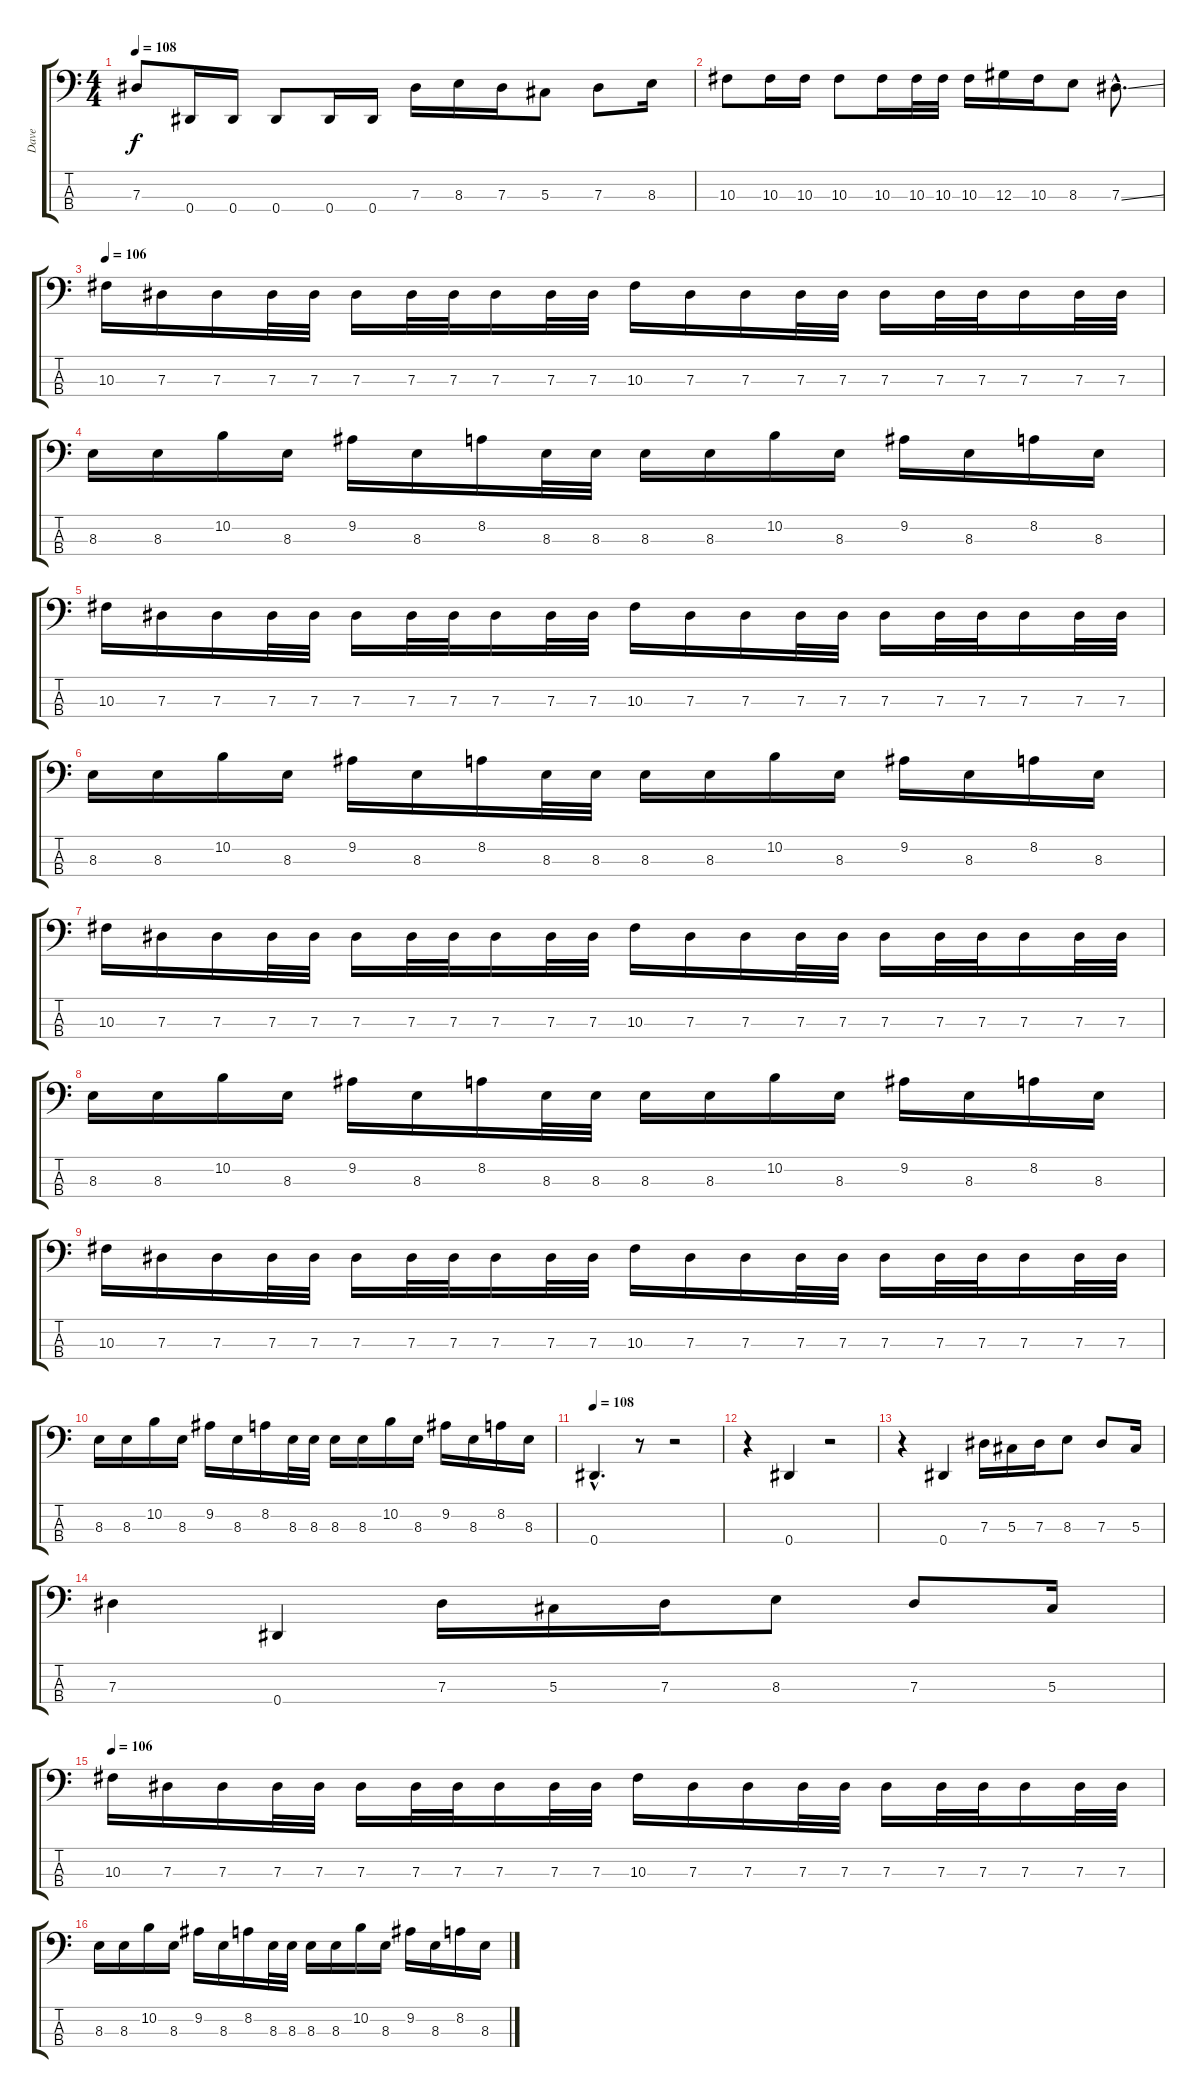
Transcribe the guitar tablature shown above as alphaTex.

\track ("Dave" "Dave") {instrument electricbasspick}
\staff {score tabs}
\tuning (Gb2 Db2 Ab1 Eb1) {hide}
\ts (4 4)
\tempo 108
\clef f4
\ks c
7.3.8{dy f} 0.4.16 0.4.16 0.4.8 0.4.16 0.4.16 7.3.16 8.3.16 7.3.16 5.3.8 7.3.8 8.3.16 |
10.3.8 10.3.16 10.3.16 10.3.8 10.3.16 10.3.32 10.3.32 10.3.16 12.3.16 10.3.16 8.3.8 7.3{ss hac}.8{d} |
\tempo 106
10.3.16 7.3.16 7.3.16 7.3.32 7.3.32 7.3.16 7.3.32 7.3.32 7.3.16 7.3.32 7.3.32 10.3.16 7.3.16 7.3.16 7.3.32 7.3.32 7.3.16 7.3.32 7.3.32 7.3.16 7.3.32 7.3.32 |
8.3.16 8.3.16 10.2.16 8.3.16 9.2.16 8.3.16 8.2.16 8.3.32 8.3.32 8.3.16 8.3.16 10.2.16 8.3.16 9.2.16 8.3.16 8.2.16 8.3.16 |
10.3.16 7.3.16 7.3.16 7.3.32 7.3.32 7.3.16 7.3.32 7.3.32 7.3.16 7.3.32 7.3.32 10.3.16 7.3.16 7.3.16 7.3.32 7.3.32 7.3.16 7.3.32 7.3.32 7.3.16 7.3.32 7.3.32 |
8.3.16 8.3.16 10.2.16 8.3.16 9.2.16 8.3.16 8.2.16 8.3.32 8.3.32 8.3.16 8.3.16 10.2.16 8.3.16 9.2.16 8.3.16 8.2.16 8.3.16 |
10.3.16 7.3.16 7.3.16 7.3.32 7.3.32 7.3.16 7.3.32 7.3.32 7.3.16 7.3.32 7.3.32 10.3.16 7.3.16 7.3.16 7.3.32 7.3.32 7.3.16 7.3.32 7.3.32 7.3.16 7.3.32 7.3.32 |
8.3.16 8.3.16 10.2.16 8.3.16 9.2.16 8.3.16 8.2.16 8.3.32 8.3.32 8.3.16 8.3.16 10.2.16 8.3.16 9.2.16 8.3.16 8.2.16 8.3.16 |
10.3.16 7.3.16 7.3.16 7.3.32 7.3.32 7.3.16 7.3.32 7.3.32 7.3.16 7.3.32 7.3.32 10.3.16 7.3.16 7.3.16 7.3.32 7.3.32 7.3.16 7.3.32 7.3.32 7.3.16 7.3.32 7.3.32 |
8.3.16 8.3.16 10.2.16 8.3.16 9.2.16 8.3.16 8.2.16 8.3.32 8.3.32 8.3.16 8.3.16 10.2.16 8.3.16 9.2.16 8.3.16 8.2.16 8.3.16 |
\tempo 108
0.4{hac}.4{d} r.8 r.2 |
r.4 0.4.4 r.2 |
r.4 0.4.4 7.3.16 5.3.16 7.3.16 8.3.8 7.3.8 5.3.16 |
7.3.4 0.4.4 7.3.16 5.3.16 7.3.16 8.3.8 7.3.8 5.3.16 |
\tempo 106
10.3.16 7.3.16 7.3.16 7.3.32 7.3.32 7.3.16 7.3.32 7.3.32 7.3.16 7.3.32 7.3.32 10.3.16 7.3.16 7.3.16 7.3.32 7.3.32 7.3.16 7.3.32 7.3.32 7.3.16 7.3.32 7.3.32 |
8.3.16 8.3.16 10.2.16 8.3.16 9.2.16 8.3.16 8.2.16 8.3.32 8.3.32 8.3.16 8.3.16 10.2.16 8.3.16 9.2.16 8.3.16 8.2.16 8.3.16
